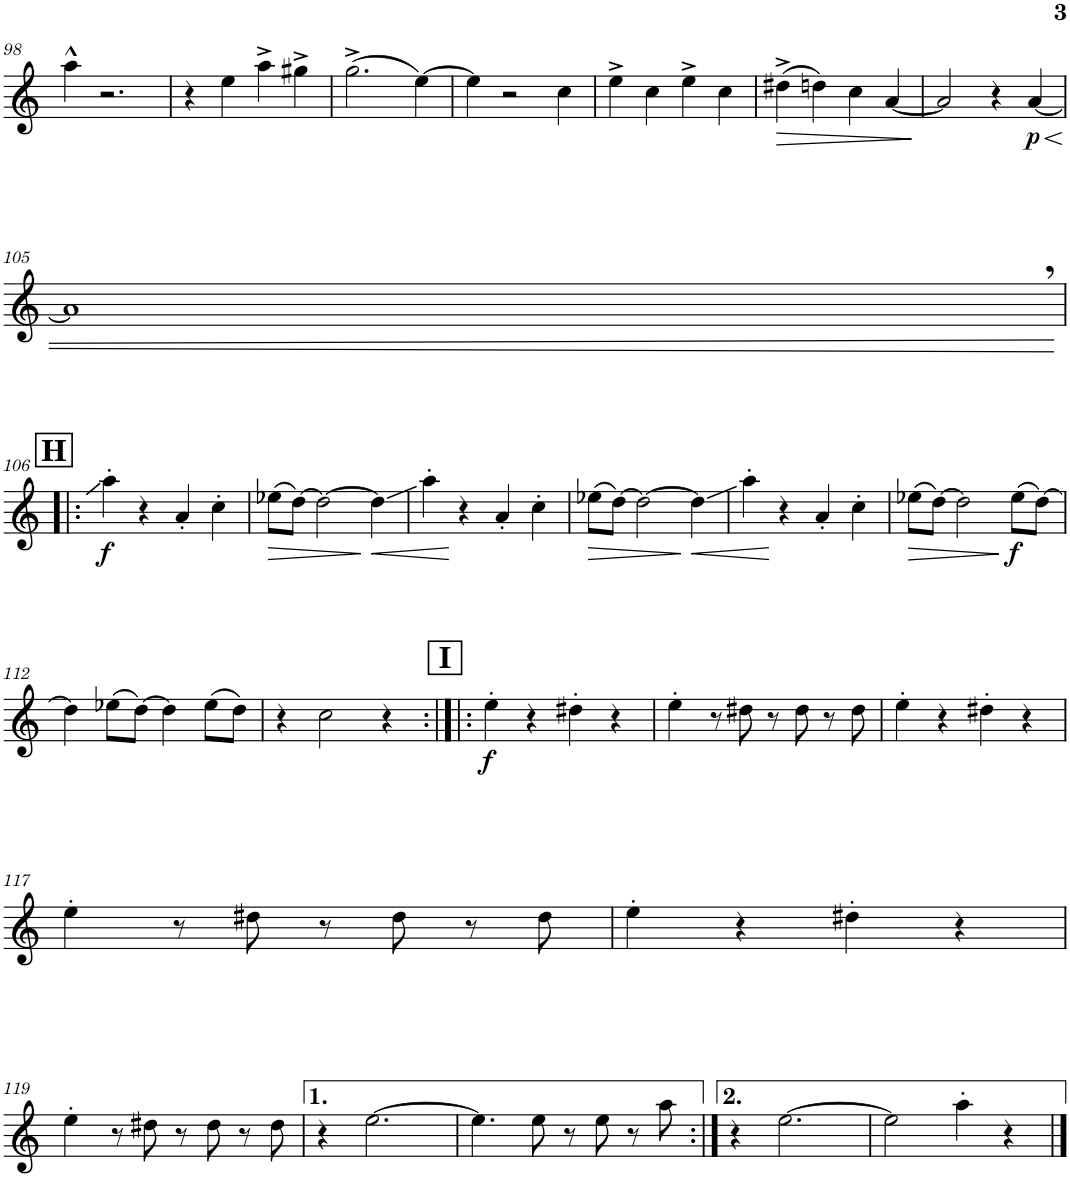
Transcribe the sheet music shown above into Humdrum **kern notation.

**kern	**dynam
*part1	*part1
*staff1	*staff1
*I"Flute	*
*I'Fl.	*
!!LO:PB:g=z
*clefG2	*
*k[]	*
*M2/2	*
*met(c|)	*
=98	=98
4aa^^\	.
2.r	.
=99	=99
4r	.
4ee\	.
4aa^\	.
4gg#X^\	.
=100	=100
(2.gg^\	.
[4ee\)	.
=101	=101
4ee\]	.
2r	.
4cc\	.
=102	=102
4ee^\	.
4cc\	.
4ee^\	.
4cc\	.
=103	=103
!	!LO:HP:b
(4dd#X^\	>
4ddn\)	.
4cc\	.
[4a/	.
.	]
=104	=104
2a/]	.
4r	.
!	!LO:HP:b
!	!LO:DY:n=1:b
[4a/	< p
!!LO:LB:g=z
=105	=105
1a,]	.
.	[
!!LO:LB:g=z
!!LO:REH:place=s1:a:B:cj:fs=14:t=H
=106!|:	=106!|:
!	!LO:DY:b
4aa'\	f
4r	.
4a'/	.
4cc'\	.
=107	=107
!	!LO:HP:b
(8ee-X\L	>
[8dd\J)	.
2dd\_	.
!	!LO:HP:n=1:b
4dd\]	] <
=108	=108
4aa'\	.
4r	[
4a'/	.
4cc'\	.
=109	=109
!	!LO:HP:b
(8ee-X\L	>
[8dd\J)	.
2dd\_	.
!	!LO:HP:n=1:b
4dd\]	] <
=110	=110
4aa'\	.
4r	[
4a'/	.
4cc'\	.
=111	=111
!	!LO:HP:b
(8ee-X\L	>
[8dd\J)	.
2dd\]	.
!	!LO:DY:n=1:b
(8ee-\L	] f
[8dd\J)	.
!!LO:LB:g=z
=112	=112
4dd\]	.
(8ee-X\L	.
[8dd\J)	.
4dd\]	.
(8ee-\L	.
8dd\J)	.
=113	=113
4r	.
2cc\	.
4r	.
!!LO:REH:place=s1:a:B:cj:fs=14:t=I
=114:|!|:	=114:|!|:
!	!LO:DY:b
4ee'\	f
4r	.
4dd#X'\	.
4r	.
=115	=115
4ee'\	.
8r	.
8dd#X\	.
8r	.
8dd#\	.
8r	.
8dd#\	.
=116	=116
4ee'\	.
4r	.
4dd#X'\	.
4r	.
!!LO:LB:g=z
=117	=117
4ee'\	.
8r	.
8dd#X\	.
8r	.
8dd#\	.
8r	.
8dd#\	.
=118	=118
4ee'\	.
4r	.
4dd#X'\	.
4r	.
!!LO:LB:g=z
=119	=119
4ee'\	.
8r	.
8dd#X\	.
8r	.
8dd#\	.
8r	.
8dd#\	.
=120	=120
4r	.
[2.ee\	.
=121	=121
4.ee\]	.
8ee\	.
8r	.
8ee\	.
8r	.
8aa\	.
=122:|!	=122:|!
4r	.
[2.ee\	.
=123	=123
2ee\]	.
4aa'\	.
4r	.
==	==
*-	*-
